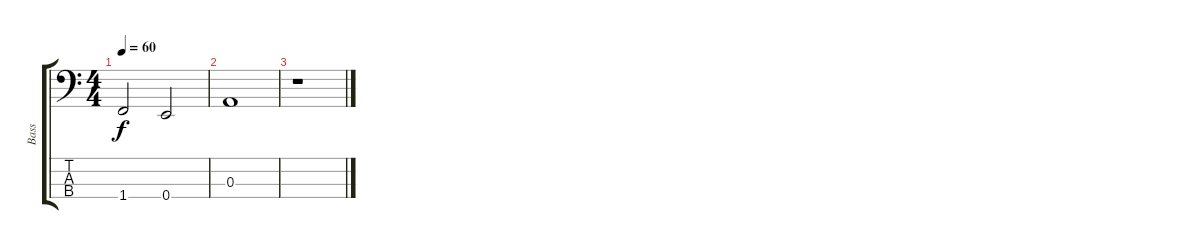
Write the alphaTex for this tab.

\track ("Bass" "Bass") {instrument acousticbass}
\staff {score tabs}
\tuning (G2 D2 A1 E1) {hide}
\ts (4 4)
\tempo 60
\clef f4
\ks c
1.4.2{dy f} 0.4.2 |
0.3.1 |
r.1
